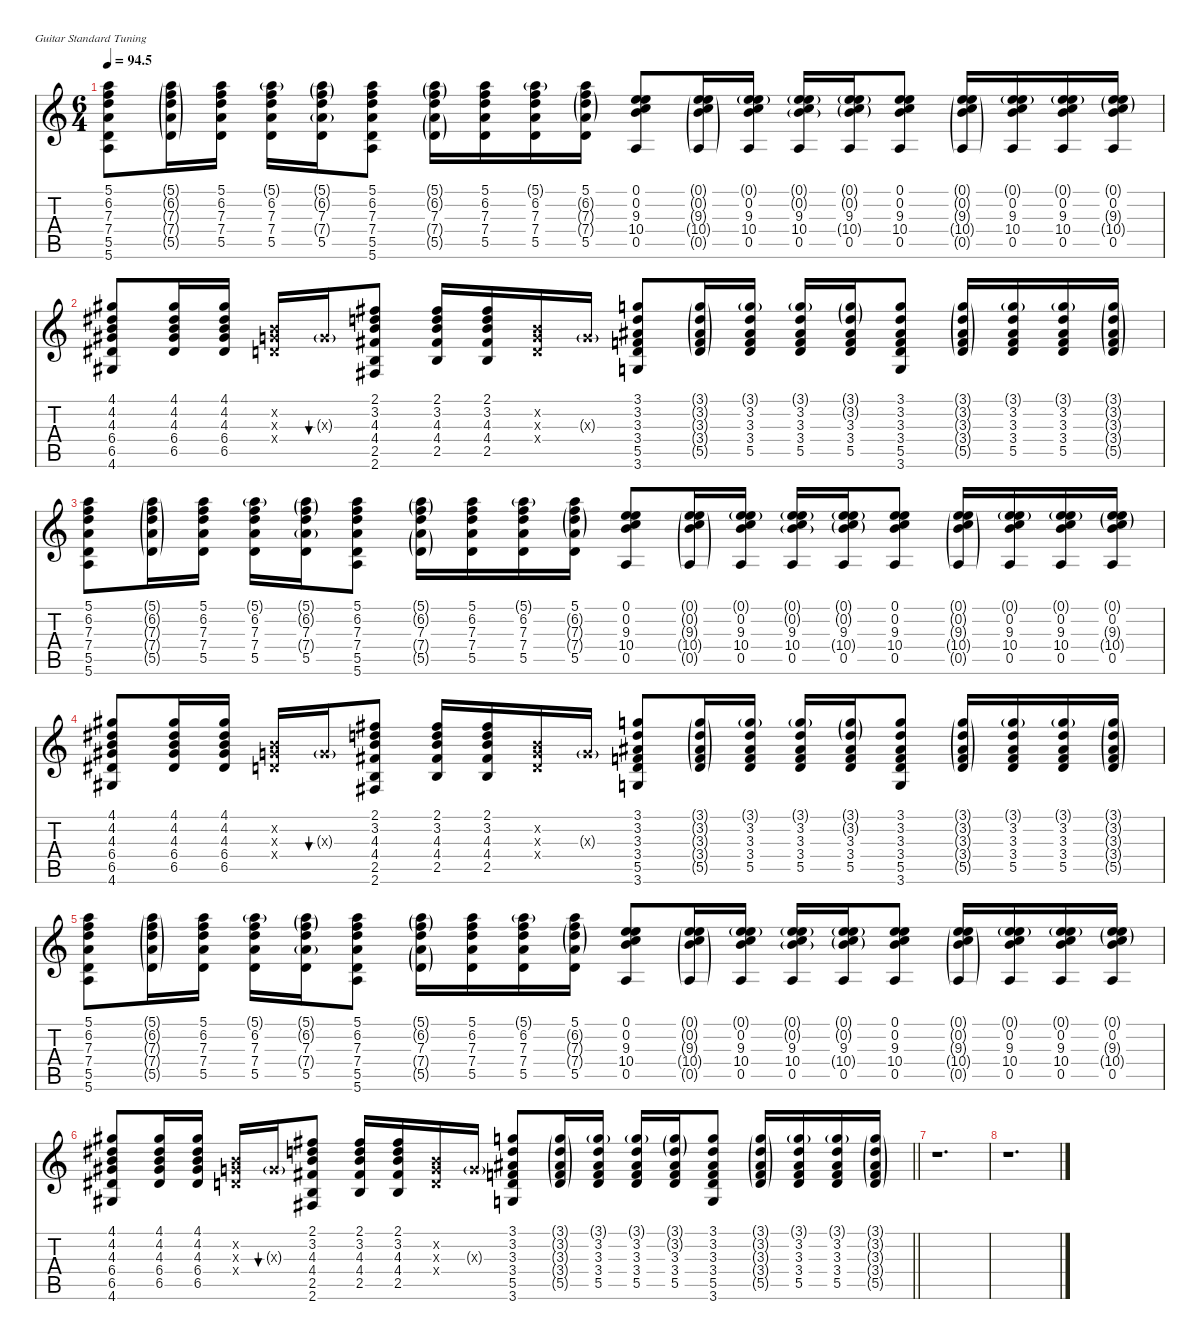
\defaultSystemsLayout 4
\hideDynamics
\bracketExtendMode nobrackets
\singleTrackTrackNamePolicy hidden
\multiTrackTrackNamePolicy hidden
\firstSystemTrackNameMode fullname
\firstSystemTrackNameOrientation horizontal
\otherSystemsTrackNameOrientation horizontal
\track ("Guitar 2" "s.guit.") {defaultSystemsLayout 4 instrument acousticguitarsteel}
\staff {score tabs}
\tuning (E4 B3 G3 D3 A2 E2)
\ts (6 4)
\tempo
94.5
\accidentals auto
\clef g2
\ottava regular
\simile none
\ks c
(5.1 6.2 7.3 7.4 5.5 5.6).8{dy f beam Down} (5.1{g} 6.2{g} 7.3{g} 7.4{g} 5.5{g}).16{beam Down} (5.1 6.2 7.3 7.4 5.5).16{beam Down} (5.1{g} 6.2 7.3 7.4 5.5).16{beam Down} (5.1{g} 6.2{g} 7.3 7.4{g} 5.5).16{beam Down} (5.1 6.2 7.3 7.4 5.5 5.6).8{beam Down} (5.1{g} 6.2{g} 7.3 7.4{g} 5.5{g}).16{beam Down} (5.1 6.2 7.3 7.4 5.5).16{beam Down} (5.1{g} 6.2 7.3 7.4 5.5).16{beam Down} (5.1 6.2{g} 7.3{g} 7.4{g} 5.5).16{beam Down} (0.1 0.2 9.3 10.4 0.5).8{beam Up} (0.1{g} 0.2{g} 9.3{g} 10.4{g} 0.5{g}).16{beam Up} (0.1{g} 0.2 9.3 10.4 0.5).16{beam Up} (0.1{g} 0.2{g} 9.3 10.4 0.5).16{beam Up} (0.1{g} 0.2{g} 9.3 10.4{g} 0.5).16{beam Up} (0.1 0.2 9.3 10.4 0.5).8{beam Up} (0.1{g} 0.2{g} 9.3{g} 10.4{g} 0.5{g}).16{beam Up} (0.1{g} 0.2 9.3 10.4 0.5).16{beam Up} (0.1{g} 0.2 9.3 10.4 0.5).16{beam Up} (0.1{g} 0.2 9.3{g} 10.4{g} 0.5).16{beam Up} |
(4.1{acc #} 4.2{acc #} 4.3 6.4{acc #} 6.5{acc #} 4.6{acc #}).8{beam Up} (4.1{acc #} 4.2{acc #} 4.3 6.4{acc #} 6.5{acc #}).16{beam Up} (4.1{acc #} 4.2{acc #} 4.3 6.4{acc #} 6.5{acc #}).16{beam Up} (0.2{x} 0.3{x} 0.4{x}).16{beam Up} 0.3{g x}.16{bu 60 beam Up} (2.1{acc #} 3.2 4.3 4.4{acc #} 2.5 2.6{acc #}).8{beam Up} (2.1{acc #} 3.2 4.3 4.4{acc #} 2.5).16{beam Up} (2.1{acc #} 3.2 4.3 4.4{acc #} 2.5).16{beam Up} (0.2{x} 0.3{x} 0.4{x}).16{beam Up} 0.3{g x}.16{beam Up} (3.1 3.2 3.3{acc #} 3.4 5.5 3.6).8{beam Up} (3.1{g} 3.2{g} 3.3{g acc #} 3.4{g} 5.5{g}).16{beam Up} (3.1{g} 3.2 3.3{acc #} 3.4 5.5).16{beam Up} (3.1{g} 3.2 3.3{acc #} 3.4 5.5).16{beam Up} (3.1{g} 3.2{g} 3.3{acc #} 3.4 5.5).16{beam Up} (3.1 3.2 3.3{acc #} 3.4 5.5 3.6).8{beam Up} (3.1{g} 3.2{g} 3.3{g acc #} 3.4{g} 5.5{g}).16{beam Up} (3.1{g} 3.2 3.3{acc #} 3.4 5.5).16{beam Up} (3.1{g} 3.2 3.3{acc #} 3.4 5.5).16{beam Up} (3.1{g} 3.2{g} 3.3{g acc #} 3.4{g} 5.5{g}).16{beam Up} |
(5.1 6.2 7.3 7.4 5.5 5.6).8{beam Down} (5.1{g} 6.2{g} 7.3{g} 7.4{g} 5.5{g}).16{beam Down} (5.1 6.2 7.3 7.4 5.5).16{beam Down} (5.1{g} 6.2 7.3 7.4 5.5).16{beam Down} (5.1{g} 6.2{g} 7.3 7.4{g} 5.5).16{beam Down} (5.1 6.2 7.3 7.4 5.5 5.6).8{beam Down} (5.1{g} 6.2{g} 7.3 7.4{g} 5.5{g}).16{beam Down} (5.1 6.2 7.3 7.4 5.5).16{beam Down} (5.1{g} 6.2 7.3 7.4 5.5).16{beam Down} (5.1 6.2{g} 7.3{g} 7.4{g} 5.5).16{beam Down} (0.1 0.2 9.3 10.4 0.5).8{beam Up} (0.1{g} 0.2{g} 9.3{g} 10.4{g} 0.5{g}).16{beam Up} (0.1{g} 0.2 9.3 10.4 0.5).16{beam Up} (0.1{g} 0.2{g} 9.3 10.4 0.5).16{beam Up} (0.1{g} 0.2{g} 9.3 10.4{g} 0.5).16{beam Up} (0.1 0.2 9.3 10.4 0.5).8{beam Up} (0.1{g} 0.2{g} 9.3{g} 10.4{g} 0.5{g}).16{beam Up} (0.1{g} 0.2 9.3 10.4 0.5).16{beam Up} (0.1{g} 0.2 9.3 10.4 0.5).16{beam Up} (0.1{g} 0.2 9.3{g} 10.4{g} 0.5).16{beam Up} |
(4.1{acc #} 4.2{acc #} 4.3 6.4{acc #} 6.5{acc #} 4.6{acc #}).8{beam Up} (4.1{acc #} 4.2{acc #} 4.3 6.4{acc #} 6.5{acc #}).16{beam Up} (4.1{acc #} 4.2{acc #} 4.3 6.4{acc #} 6.5{acc #}).16{beam Up} (0.2{x} 0.3{x} 0.4{x}).16{beam Up} 0.3{g x}.16{bu 60 beam Up} (2.1{acc #} 3.2 4.3 4.4{acc #} 2.5 2.6{acc #}).8{beam Up} (2.1{acc #} 3.2 4.3 4.4{acc #} 2.5).16{beam Up} (2.1{acc #} 3.2 4.3 4.4{acc #} 2.5).16{beam Up} (0.2{x} 0.3{x} 0.4{x}).16{beam Up} 0.3{g x}.16{beam Up} (3.1 3.2 3.3{acc #} 3.4 5.5 3.6).8{beam Up} (3.1{g} 3.2{g} 3.3{g acc #} 3.4{g} 5.5{g}).16{beam Up} (3.1{g} 3.2 3.3{acc #} 3.4 5.5).16{beam Up} (3.1{g} 3.2 3.3{acc #} 3.4 5.5).16{beam Up} (3.1{g} 3.2{g} 3.3{acc #} 3.4 5.5).16{beam Up} (3.1 3.2 3.3{acc #} 3.4 5.5 3.6).8{beam Up} (3.1{g} 3.2{g} 3.3{g acc #} 3.4{g} 5.5{g}).16{beam Up} (3.1{g} 3.2 3.3{acc #} 3.4 5.5).16{beam Up} (3.1{g} 3.2 3.3{acc #} 3.4 5.5).16{beam Up} (3.1{g} 3.2{g} 3.3{g acc #} 3.4{g} 5.5{g}).16{beam Up} |
(5.1 6.2 7.3 7.4 5.5 5.6).8{beam Down} (5.1{g} 6.2{g} 7.3{g} 7.4{g} 5.5{g}).16{beam Down} (5.1 6.2 7.3 7.4 5.5).16{beam Down} (5.1{g} 6.2 7.3 7.4 5.5).16{beam Down} (5.1{g} 6.2{g} 7.3 7.4{g} 5.5).16{beam Down} (5.1 6.2 7.3 7.4 5.5 5.6).8{beam Down} (5.1{g} 6.2{g} 7.3 7.4{g} 5.5{g}).16{beam Down} (5.1 6.2 7.3 7.4 5.5).16{beam Down} (5.1{g} 6.2 7.3 7.4 5.5).16{beam Down} (5.1 6.2{g} 7.3{g} 7.4{g} 5.5).16{beam Down} (0.1 0.2 9.3 10.4 0.5).8{beam Up} (0.1{g} 0.2{g} 9.3{g} 10.4{g} 0.5{g}).16{beam Up} (0.1{g} 0.2 9.3 10.4 0.5).16{beam Up} (0.1{g} 0.2{g} 9.3 10.4 0.5).16{beam Up} (0.1{g} 0.2{g} 9.3 10.4{g} 0.5).16{beam Up} (0.1 0.2 9.3 10.4 0.5).8{beam Up} (0.1{g} 0.2{g} 9.3{g} 10.4{g} 0.5{g}).16{beam Up} (0.1{g} 0.2 9.3 10.4 0.5).16{beam Up} (0.1{g} 0.2 9.3 10.4 0.5).16{beam Up} (0.1{g} 0.2 9.3{g} 10.4{g} 0.5).16{beam Up} |
\barLineRight lightlight
(4.1{acc #} 4.2{acc #} 4.3 6.4{acc #} 6.5{acc #} 4.6{acc #}).8{beam Up} (4.1{acc #} 4.2{acc #} 4.3 6.4{acc #} 6.5{acc #}).16{beam Up} (4.1{acc #} 4.2{acc #} 4.3 6.4{acc #} 6.5{acc #}).16{beam Up} (0.2{x} 0.3{x} 0.4{x}).16{beam Up} 0.3{g x}.16{bu 60 beam Up} (2.1{acc #} 3.2 4.3 4.4{acc #} 2.5 2.6{acc #}).8{beam Up} (2.1{acc #} 3.2 4.3 4.4{acc #} 2.5).16{beam Up} (2.1{acc #} 3.2 4.3 4.4{acc #} 2.5).16{beam Up} (0.2{x} 0.3{x} 0.4{x}).16{beam Up} 0.3{g x}.16{beam Up} (3.1 3.2 3.3{acc #} 3.4 5.5 3.6).8{beam Up} (3.1{g} 3.2{g} 3.3{g acc #} 3.4{g} 5.5{g}).16{beam Up} (3.1{g} 3.2 3.3{acc #} 3.4 5.5).16{beam Up} (3.1{g} 3.2 3.3{acc #} 3.4 5.5).16{beam Up} (3.1{g} 3.2{g} 3.3{acc #} 3.4 5.5).16{beam Up} (3.1 3.2 3.3{acc #} 3.4 5.5 3.6).8{beam Up} (3.1{g} 3.2{g} 3.3{g acc #} 3.4{g} 5.5{g}).16{beam Up} (3.1{g} 3.2 3.3{acc #} 3.4 5.5).16{beam Up} (3.1{g} 3.2 3.3{acc #} 3.4 5.5).16{beam Up} (3.1{g} 3.2{g} 3.3{g acc #} 3.4{g} 5.5{g}).16{beam Up} |
r.1{d beam Down} |
r.1{d beam Down}
